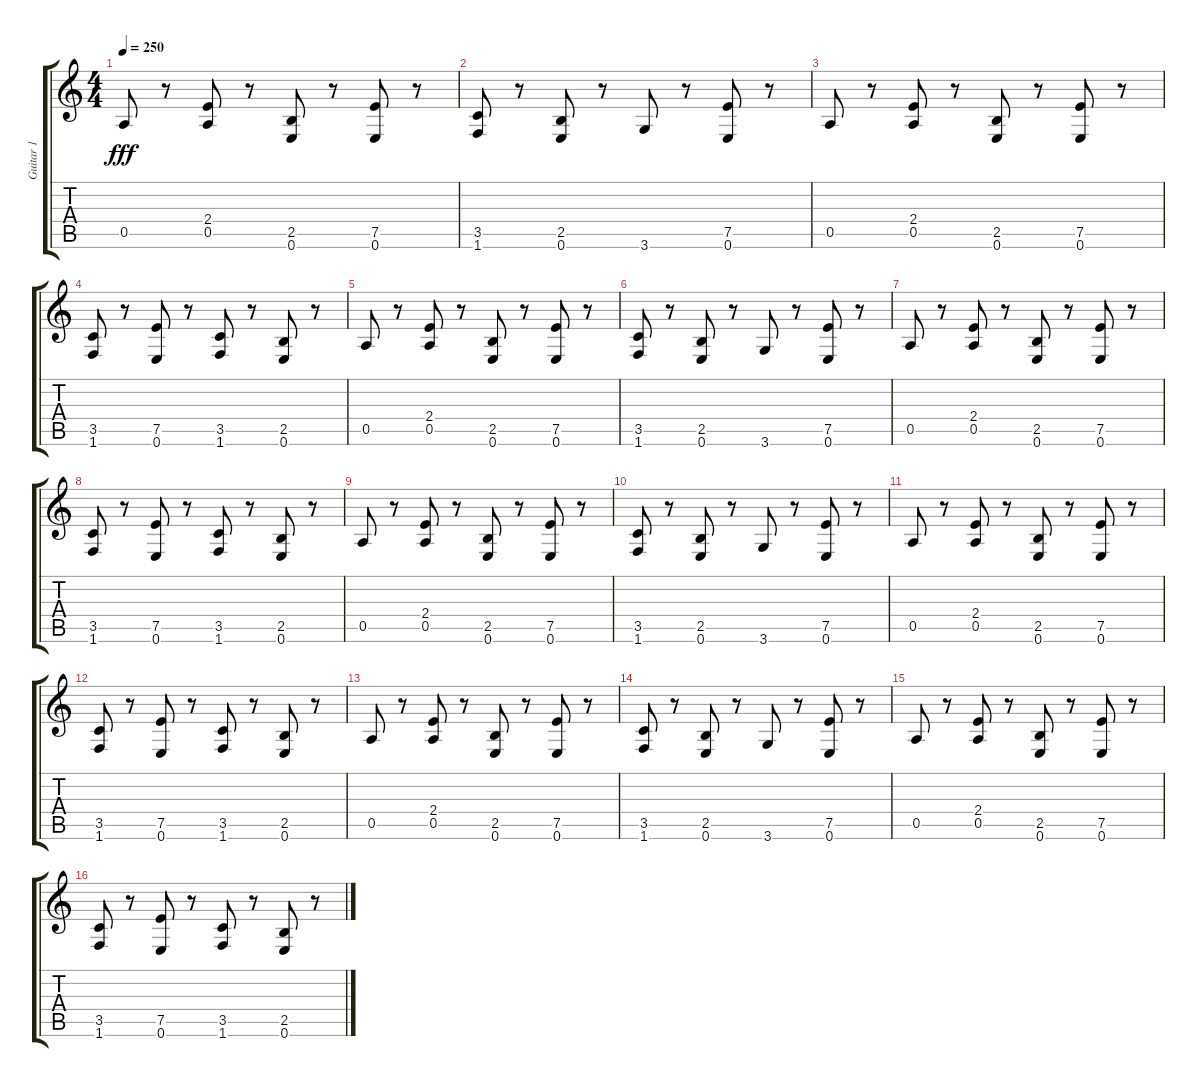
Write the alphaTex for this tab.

\track ("Guitar 1" "Guitar 1") {instrument overdrivenguitar}
\staff {score tabs}
\tuning (E4 B3 G3 D3 A2 E2) {hide}
\ts (4 4)
\tempo 250
\clef g2
\ks c
0.5.8{dy fff instrument overdrivenguitar} r.8 (2.4 0.5).8 r.8 (2.5 0.6).8 r.8 (7.5 0.6).8 r.8 |
(3.5 1.6).8 r.8 (2.5 0.6).8 r.8 3.6.8 r.8 (7.5 0.6).8 r.8 |
0.5.8 r.8 (2.4 0.5).8 r.8 (2.5 0.6).8 r.8 (7.5 0.6).8 r.8 |
(3.5 1.6).8 r.8 (7.5 0.6).8 r.8 (3.5 1.6).8 r.8 (2.5 0.6).8 r.8 |
0.5.8 r.8 (2.4 0.5).8 r.8 (2.5 0.6).8 r.8 (7.5 0.6).8 r.8 |
(3.5 1.6).8 r.8 (2.5 0.6).8 r.8 3.6.8 r.8 (7.5 0.6).8 r.8 |
0.5.8 r.8 (2.4 0.5).8 r.8 (2.5 0.6).8 r.8 (7.5 0.6).8 r.8 |
(3.5 1.6).8 r.8 (7.5 0.6).8 r.8 (3.5 1.6).8 r.8 (2.5 0.6).8 r.8 |
0.5.8 r.8 (2.4 0.5).8 r.8 (2.5 0.6).8 r.8 (7.5 0.6).8 r.8 |
(3.5 1.6).8 r.8 (2.5 0.6).8 r.8 3.6.8 r.8 (7.5 0.6).8 r.8 |
0.5.8 r.8 (2.4 0.5).8 r.8 (2.5 0.6).8 r.8 (7.5 0.6).8 r.8 |
(3.5 1.6).8 r.8 (7.5 0.6).8 r.8 (3.5 1.6).8 r.8 (2.5 0.6).8 r.8 |
0.5.8 r.8 (2.4 0.5).8 r.8 (2.5 0.6).8 r.8 (7.5 0.6).8 r.8 |
(3.5 1.6).8 r.8 (2.5 0.6).8 r.8 3.6.8 r.8 (7.5 0.6).8 r.8 |
0.5.8 r.8 (2.4 0.5).8 r.8 (2.5 0.6).8 r.8 (7.5 0.6).8 r.8 |
(3.5 1.6).8 r.8 (7.5 0.6).8 r.8 (3.5 1.6).8 r.8 (2.5 0.6).8 r.8
